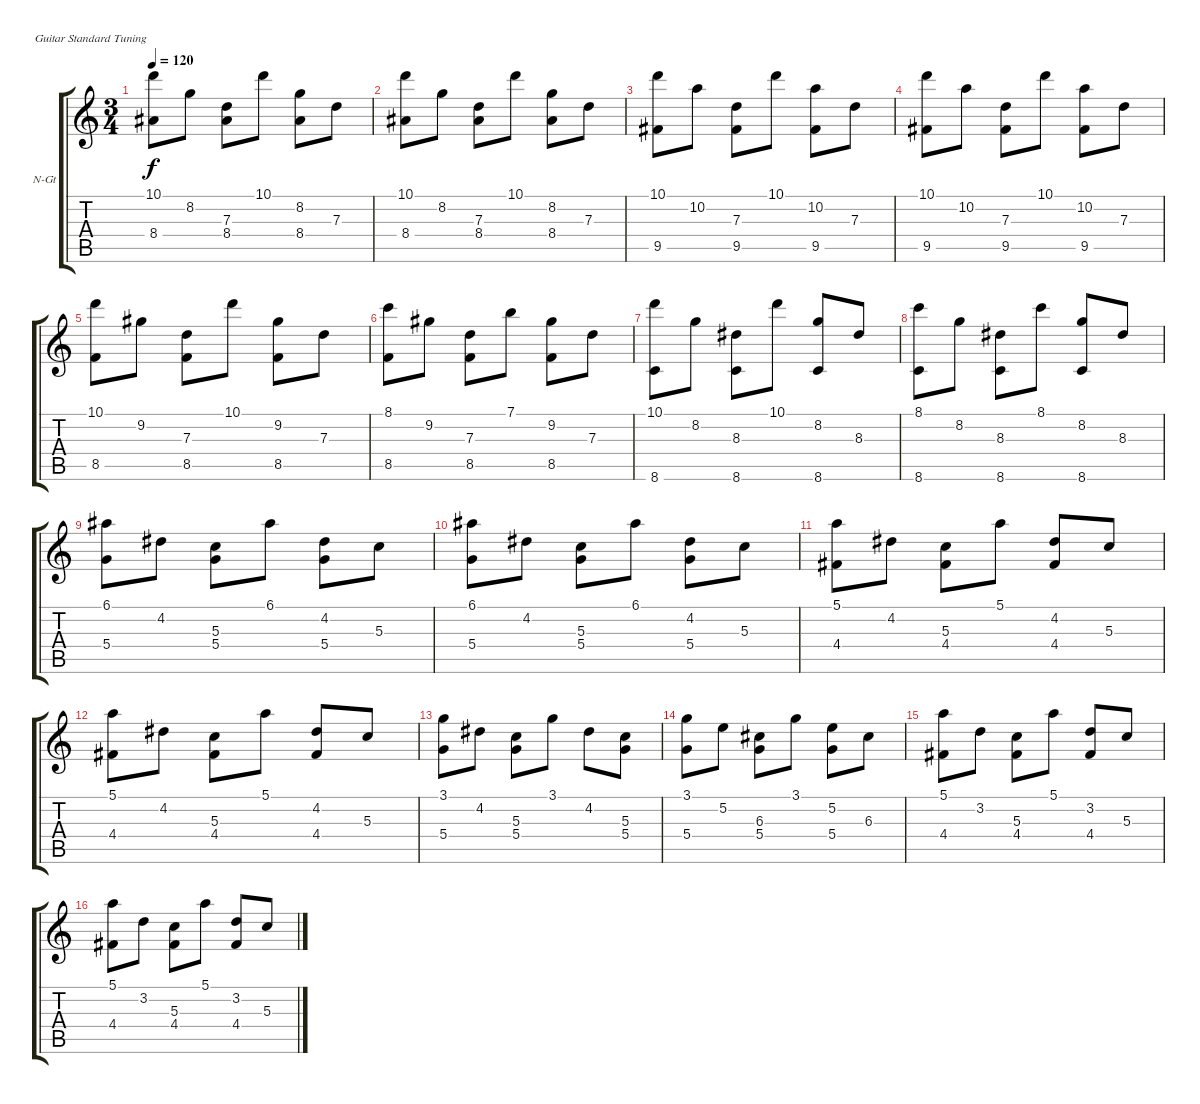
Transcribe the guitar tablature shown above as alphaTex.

\bracketExtendMode groupsimilarinstruments
\firstSystemTrackNameOrientation horizontal
\otherSystemsTrackNameOrientation horizontal
\track ("Pista 1" "N-Gt") {instrument acousticguitarnylon}
\staff {score tabs}
\tuning (E4 B3 G3 D3 A2 E2)
\ts (3 4)
\tempo 120
\clef g2
\ks c
(10.1 8.4).8{dy f} 8.2.8 (7.3 8.4).8 10.1.8 (8.2 8.4).8 7.3.8 |
(10.1 8.4).8 8.2.8 (7.3 8.4).8 10.1.8 (8.2 8.4).8 7.3.8 |
(10.1 9.5).8 10.2.8 (7.3 9.5).8 10.1.8 (10.2 9.5).8 7.3.8 |
(10.1 9.5).8 10.2.8 (7.3 9.5).8 10.1.8 (10.2 9.5).8 7.3.8 |
(10.1 8.5).8 9.2.8 (7.3 8.5).8 10.1.8 (9.2 8.5).8 7.3.8 |
(8.1 8.5).8 9.2.8 (7.3 8.5).8 7.1.8 (9.2 8.5).8 7.3.8 |
(10.1 8.6).8 8.2.8 (8.3 8.6).8 10.1.8 (8.2 8.6).8 8.3.8 |
(8.1 8.6).8 8.2.8 (8.3 8.6).8 8.1.8 (8.2 8.6).8 8.3.8 |
(6.1 5.4).8 4.2.8 (5.3 5.4).8 6.1.8 (4.2 5.4).8 5.3.8 |
(6.1 5.4).8 4.2.8 (5.3 5.4).8 6.1.8 (4.2 5.4).8 5.3.8 |
(5.1 4.4).8 4.2.8 (5.3 4.4).8 5.1.8 (4.2 4.4).8 5.3.8 |
(5.1 4.4).8 4.2.8 (5.3 4.4).8 5.1.8 (4.2 4.4).8 5.3.8 |
(3.1 5.4).8 4.2.8 (5.3 5.4).8 3.1.8 4.2.8 (5.3 5.4).8 |
(3.1 5.4).8 5.2.8 (6.3 5.4).8 3.1.8 (5.2 5.4).8 6.3.8 |
(5.1 4.4).8 3.2.8 (5.3 4.4).8 5.1.8 (3.2 4.4).8 5.3.8 |
(5.1 4.4).8 3.2.8 (5.3 4.4).8 5.1.8 (3.2 4.4).8 5.3.8
